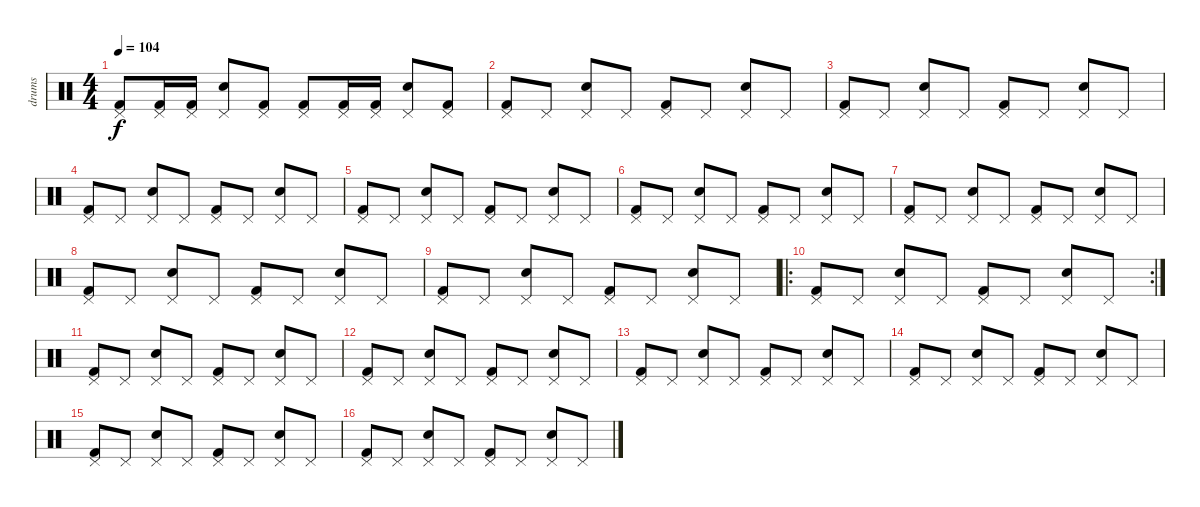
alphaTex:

\track ("drums" "drums") {instrument percussion}
\staff {score}
\articulation defaults
\ts (4 4)
\tempo 104
\clef neutral
\ks c
("Kick (hit) 2" "Pedal Hi-Hat (hit)").8{dy f} ("Kick (hit) 2" "Pedal Hi-Hat (hit)").16 ("Kick (hit) 2" "Pedal Hi-Hat (hit)").16 ("Snare (hit) 2" "Pedal Hi-Hat (hit)").8 ("Kick (hit) 2" "Pedal Hi-Hat (hit)").8 ("Kick (hit) 2" "Pedal Hi-Hat (hit)").8 ("Kick (hit) 2" "Pedal Hi-Hat (hit)").16 ("Kick (hit) 2" "Pedal Hi-Hat (hit)").16 ("Snare (hit) 2" "Pedal Hi-Hat (hit)").8 ("Kick (hit) 2" "Pedal Hi-Hat (hit)").8 |
("Kick (hit) 2" "Pedal Hi-Hat (hit)").8 "Pedal Hi-Hat (hit)".8 ("Snare (hit) 2" "Pedal Hi-Hat (hit)").8 "Pedal Hi-Hat (hit)".8 ("Kick (hit) 2" "Pedal Hi-Hat (hit)").8 "Pedal Hi-Hat (hit)".8 ("Snare (hit) 2" "Pedal Hi-Hat (hit)").8 "Pedal Hi-Hat (hit)".8 |
("Kick (hit) 2" "Pedal Hi-Hat (hit)").8 "Pedal Hi-Hat (hit)".8 ("Snare (hit) 2" "Pedal Hi-Hat (hit)").8 "Pedal Hi-Hat (hit)".8 ("Kick (hit) 2" "Pedal Hi-Hat (hit)").8 "Pedal Hi-Hat (hit)".8 ("Snare (hit) 2" "Pedal Hi-Hat (hit)").8 "Pedal Hi-Hat (hit)".8 |
("Kick (hit) 2" "Pedal Hi-Hat (hit)").8 "Pedal Hi-Hat (hit)".8 ("Snare (hit) 2" "Pedal Hi-Hat (hit)").8 "Pedal Hi-Hat (hit)".8 ("Kick (hit) 2" "Pedal Hi-Hat (hit)").8 "Pedal Hi-Hat (hit)".8 ("Snare (hit) 2" "Pedal Hi-Hat (hit)").8 "Pedal Hi-Hat (hit)".8 |
("Kick (hit) 2" "Pedal Hi-Hat (hit)").8 "Pedal Hi-Hat (hit)".8 ("Snare (hit) 2" "Pedal Hi-Hat (hit)").8 "Pedal Hi-Hat (hit)".8 ("Kick (hit) 2" "Pedal Hi-Hat (hit)").8 "Pedal Hi-Hat (hit)".8 ("Snare (hit) 2" "Pedal Hi-Hat (hit)").8 "Pedal Hi-Hat (hit)".8 |
("Kick (hit) 2" "Pedal Hi-Hat (hit)").8 "Pedal Hi-Hat (hit)".8 ("Snare (hit) 2" "Pedal Hi-Hat (hit)").8 "Pedal Hi-Hat (hit)".8 ("Kick (hit) 2" "Pedal Hi-Hat (hit)").8 "Pedal Hi-Hat (hit)".8 ("Snare (hit) 2" "Pedal Hi-Hat (hit)").8 "Pedal Hi-Hat (hit)".8 |
("Kick (hit) 2" "Pedal Hi-Hat (hit)").8 "Pedal Hi-Hat (hit)".8 ("Snare (hit) 2" "Pedal Hi-Hat (hit)").8 "Pedal Hi-Hat (hit)".8 ("Kick (hit) 2" "Pedal Hi-Hat (hit)").8 "Pedal Hi-Hat (hit)".8 ("Snare (hit) 2" "Pedal Hi-Hat (hit)").8 "Pedal Hi-Hat (hit)".8 |
("Kick (hit) 2" "Pedal Hi-Hat (hit)").8 "Pedal Hi-Hat (hit)".8 ("Snare (hit) 2" "Pedal Hi-Hat (hit)").8 "Pedal Hi-Hat (hit)".8 ("Kick (hit) 2" "Pedal Hi-Hat (hit)").8 "Pedal Hi-Hat (hit)".8 ("Snare (hit) 2" "Pedal Hi-Hat (hit)").8 "Pedal Hi-Hat (hit)".8 |
("Kick (hit) 2" "Pedal Hi-Hat (hit)").8 "Pedal Hi-Hat (hit)".8 ("Snare (hit) 2" "Pedal Hi-Hat (hit)").8 "Pedal Hi-Hat (hit)".8 ("Kick (hit) 2" "Pedal Hi-Hat (hit)").8 "Pedal Hi-Hat (hit)".8 ("Snare (hit) 2" "Pedal Hi-Hat (hit)").8 "Pedal Hi-Hat (hit)".8 |
\ro
\rc 2
("Kick (hit) 2" "Pedal Hi-Hat (hit)").8 "Pedal Hi-Hat (hit)".8 ("Snare (hit) 2" "Pedal Hi-Hat (hit)").8 "Pedal Hi-Hat (hit)".8 ("Kick (hit) 2" "Pedal Hi-Hat (hit)").8 "Pedal Hi-Hat (hit)".8 ("Snare (hit) 2" "Pedal Hi-Hat (hit)").8 "Pedal Hi-Hat (hit)".8 |
("Kick (hit) 2" "Pedal Hi-Hat (hit)").8 "Pedal Hi-Hat (hit)".8 ("Snare (hit) 2" "Pedal Hi-Hat (hit)").8 "Pedal Hi-Hat (hit)".8 ("Kick (hit) 2" "Pedal Hi-Hat (hit)").8 "Pedal Hi-Hat (hit)".8 ("Snare (hit) 2" "Pedal Hi-Hat (hit)").8 "Pedal Hi-Hat (hit)".8 |
("Kick (hit) 2" "Pedal Hi-Hat (hit)").8 "Pedal Hi-Hat (hit)".8 ("Snare (hit) 2" "Pedal Hi-Hat (hit)").8 "Pedal Hi-Hat (hit)".8 ("Kick (hit) 2" "Pedal Hi-Hat (hit)").8 "Pedal Hi-Hat (hit)".8 ("Snare (hit) 2" "Pedal Hi-Hat (hit)").8 "Pedal Hi-Hat (hit)".8 |
("Kick (hit) 2" "Pedal Hi-Hat (hit)").8 "Pedal Hi-Hat (hit)".8 ("Snare (hit) 2" "Pedal Hi-Hat (hit)").8 "Pedal Hi-Hat (hit)".8 ("Kick (hit) 2" "Pedal Hi-Hat (hit)").8 "Pedal Hi-Hat (hit)".8 ("Snare (hit) 2" "Pedal Hi-Hat (hit)").8 "Pedal Hi-Hat (hit)".8 |
("Kick (hit) 2" "Pedal Hi-Hat (hit)").8 "Pedal Hi-Hat (hit)".8 ("Snare (hit) 2" "Pedal Hi-Hat (hit)").8 "Pedal Hi-Hat (hit)".8 ("Kick (hit) 2" "Pedal Hi-Hat (hit)").8 "Pedal Hi-Hat (hit)".8 ("Snare (hit) 2" "Pedal Hi-Hat (hit)").8 "Pedal Hi-Hat (hit)".8 |
("Kick (hit) 2" "Pedal Hi-Hat (hit)").8 "Pedal Hi-Hat (hit)".8 ("Snare (hit) 2" "Pedal Hi-Hat (hit)").8 "Pedal Hi-Hat (hit)".8 ("Kick (hit) 2" "Pedal Hi-Hat (hit)").8 "Pedal Hi-Hat (hit)".8 ("Snare (hit) 2" "Pedal Hi-Hat (hit)").8 "Pedal Hi-Hat (hit)".8 |
("Kick (hit) 2" "Pedal Hi-Hat (hit)").8 "Pedal Hi-Hat (hit)".8 ("Snare (hit) 2" "Pedal Hi-Hat (hit)").8 "Pedal Hi-Hat (hit)".8 ("Kick (hit) 2" "Pedal Hi-Hat (hit)").8 "Pedal Hi-Hat (hit)".8 ("Snare (hit) 2" "Pedal Hi-Hat (hit)").8 "Pedal Hi-Hat (hit)".8
